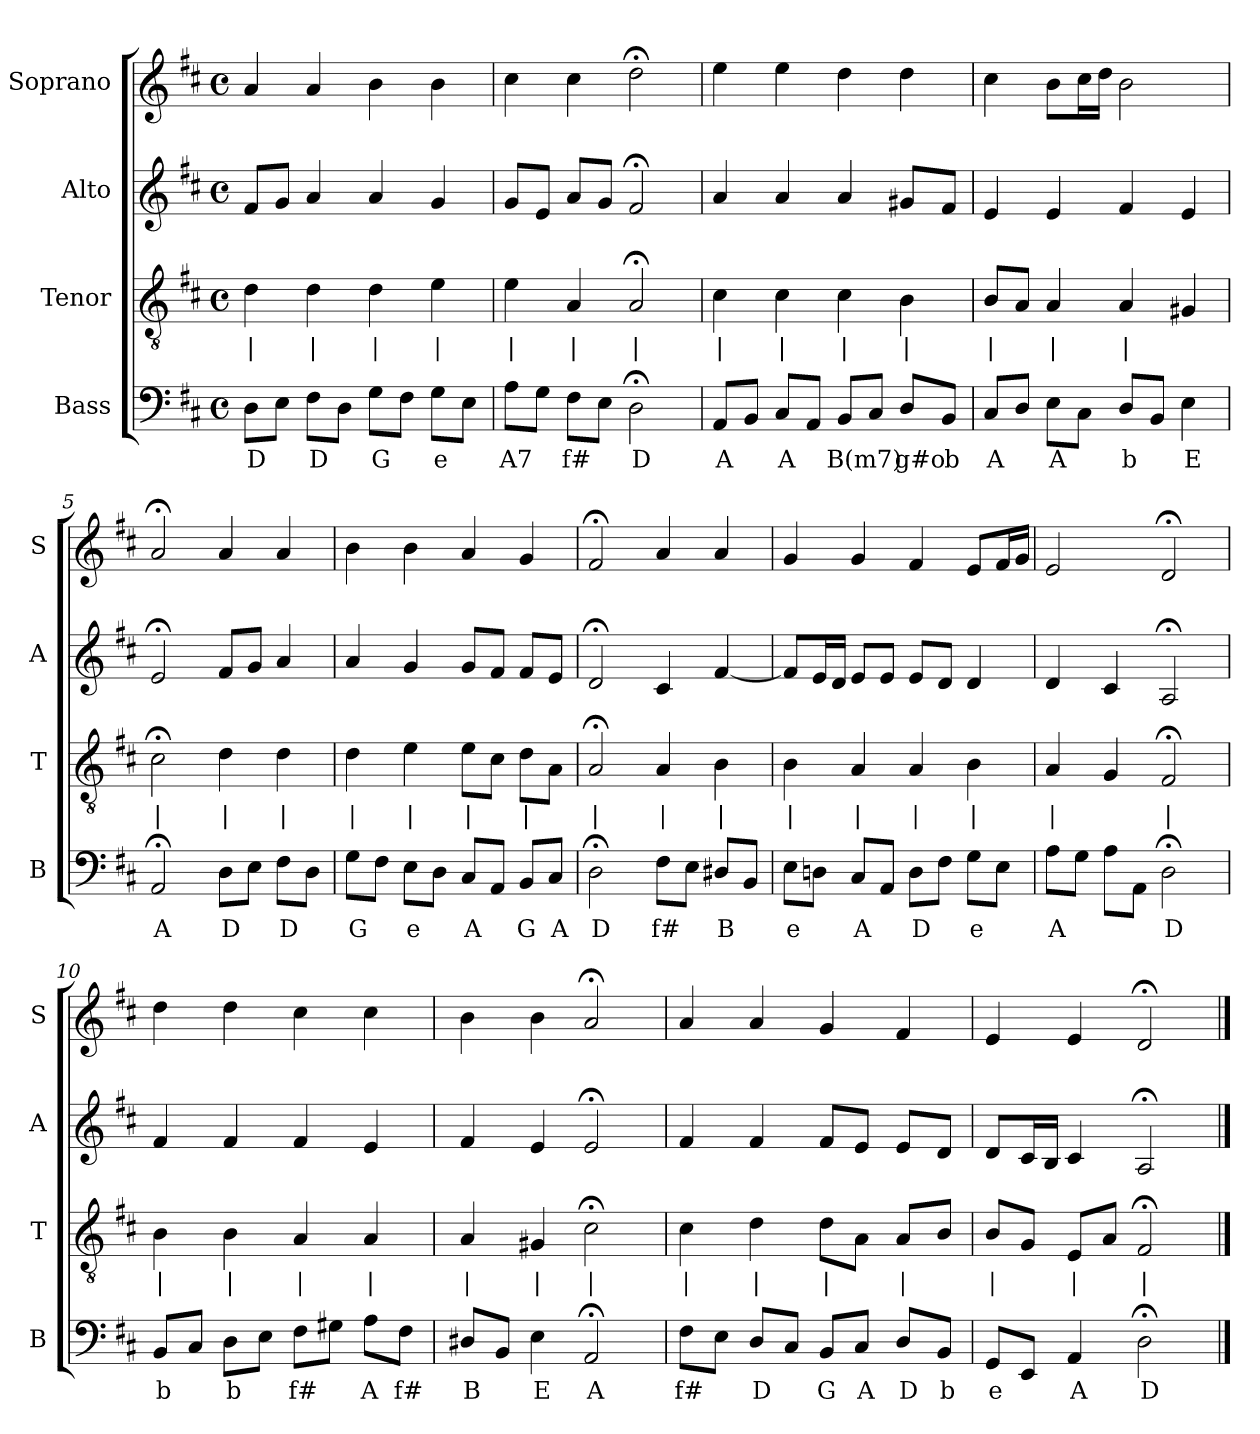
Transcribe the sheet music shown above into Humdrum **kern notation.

**kern	**text	**kern	**text	**kern	**kern
*part4	*part4	*part3	*part3	*part2	*part1
*staff4	*staff4	*staff3	*staff3	*staff2	*staff1
*I"Bass	*	*I"Tenor	*	*I"Alto	*I"Soprano
*I'B	*	*I'T	*	*I'A	*I'S
*clefF4	*	*clefGv2	*	*clefG2	*clefG2
*k[f#c#]	*	*k[f#c#]	*	*k[f#c#]	*k[f#c#]
*D:	*	*D:	*	*D:	*D:
*M4/4	*	*M4/4	*	*M4/4	*M4/4
*met(c)	*	*met(c)	*	*met(c)	*met(c)
*MM100	*	*MM100	*	*MM100	*MM100
=1	=1	=1	=1	=1	=1
8DL	D	4d	|	8f#L	4a
8EJ	.	.	.	8gJ	.
8F#L	D	4d	|	4a	4a
8DJ	.	.	.	.	.
8GL	G	4d	|	4a	4b
8F#J	.	.	.	.	.
8GL	e	4e	|	4g	4b
8EJ	.	.	.	.	.
=2	=2	=2	=2	=2	=2
8AL	A7	4e	|	8gL	4cc#
8GJ	.	.	.	8eJ	.
8F#L	f#	4A	|	8aL	4cc#
8EJ	.	.	.	8gJ	.
2D;<	D	2A;<	|	2f#;<	2dd;<
=3	=3	=3	=3	=3	=3
8AAL	A	4c#	|	4a	4ee
8BBJ	.	.	.	.	.
8C#L	A	4c#	|	4a	4ee
8AAJ	.	.	.	.	.
8BBL	B(m7)	4c#	|	4a	4dd
8C#J	.	.	.	.	.
8DL	g#o	4B	|	8g#XL	4dd
8BBJ	b	.	.	8f#J	.
=4	=4	=4	=4	=4	=4
8C#L	A	8BL	|	4e	4cc#
8DJ	.	8AJ	.	.	.
8EL	A	4A	|	4e	8bL
8C#J	.	.	.	.	16cc#L
.	.	.	.	.	16ddJJ
8DL	b	4A	|	4f#	2b
8BBJ	.	.	.	.	.
4E	E	4G#X	.	4e	.
=5	=5	=5	=5	=5	=5
2AA;<	A	2c#;<	|	2e;<	2a;<
8DL	D	4d	|	8f#L	4a
8EJ	.	.	.	8gJ	.
8F#L	D	4d	|	4a	4a
8DJ	.	.	.	.	.
=6	=6	=6	=6	=6	=6
8GL	G	4d	|	4a	4b
8F#J	.	.	.	.	.
8EL	e	4e	|	4g	4b
8DJ	.	.	.	.	.
8C#L	A	8eL	|	8gL	4a
8AAJ	.	8c#J	.	8f#J	.
8BBL	G	8dL	|	8f#L	4g
8C#J	A	8AJ	.	8eJ	.
=7	=7	=7	=7	=7	=7
2D;<	D	2A;<	|	2d;<	2f#;<
8F#L	f#	4A	|	4c#	4a
8EJ	.	.	.	.	.
8D#XL	B	4B	|	[4f#	4a
8BBJ	.	.	.	.	.
=8	=8	=8	=8	=8	=8
8EL	e	4B	|	8f#L]	4g
8DnJ	.	.	.	16eL	.
.	.	.	.	16dJJ	.
8C#L	A	4A	|	8eL	4g
8AAJ	.	.	.	8eJ	.
8DL	D	4A	|	8eL	4f#
8F#J	.	.	.	8dJ	.
8GL	e	4B	|	4d	8eL
8EJ	.	.	.	.	16f#L
.	.	.	.	.	16gJJ
=9	=9	=9	=9	=9	=9
8AL	A	4A	|	4d	2e
8GJ	.	.	.	.	.
8AL	.	4G	.	4c#	.
8AAJ	.	.	.	.	.
2D;<	D	2F#;<	|	2A;<	2d;<
=10	=10	=10	=10	=10	=10
8BBL	b	4B	|	4f#	4dd
8C#J	.	.	.	.	.
8DL	b	4B	|	4f#	4dd
8EJ	.	.	.	.	.
8F#L	f#	4A	|	4f#	4cc#
8G#XJ	.	.	.	.	.
8AL	A	4A	|	4e	4cc#
8F#J	f#	.	.	.	.
=11	=11	=11	=11	=11	=11
8D#XL	B	4A	|	4f#	4b
8BBJ	.	.	.	.	.
4E	E	4G#X	|	4e	4b
2AA;<	A	2c#;<	|	2e;<	2a;<
=12	=12	=12	=12	=12	=12
8F#L	f#	4c#	|	4f#	4a
8EJ	.	.	.	.	.
8DL	D	4d	|	4f#	4a
8C#J	.	.	.	.	.
8BBL	G	8dL	|	8f#L	4g
8C#J	A	8AJ	.	8eJ	.
8DL	D	8AL	|	8eL	4f#
8BBJ	b	8BJ	.	8dJ	.
=13	=13	=13	=13	=13	=13
8GGL	e	8BL	|	8dL	4e
8EEJ	.	8GJ	.	16c#L	.
.	.	.	.	16BJJ	.
4AA	A	8EL	|	4c#	4e
.	.	8AJ	.	.	.
2D;<	D	2F#;<	|	2A;<	2d;<
==	==	==	==	==	==
*-	*-	*-	*-	*-	*-
